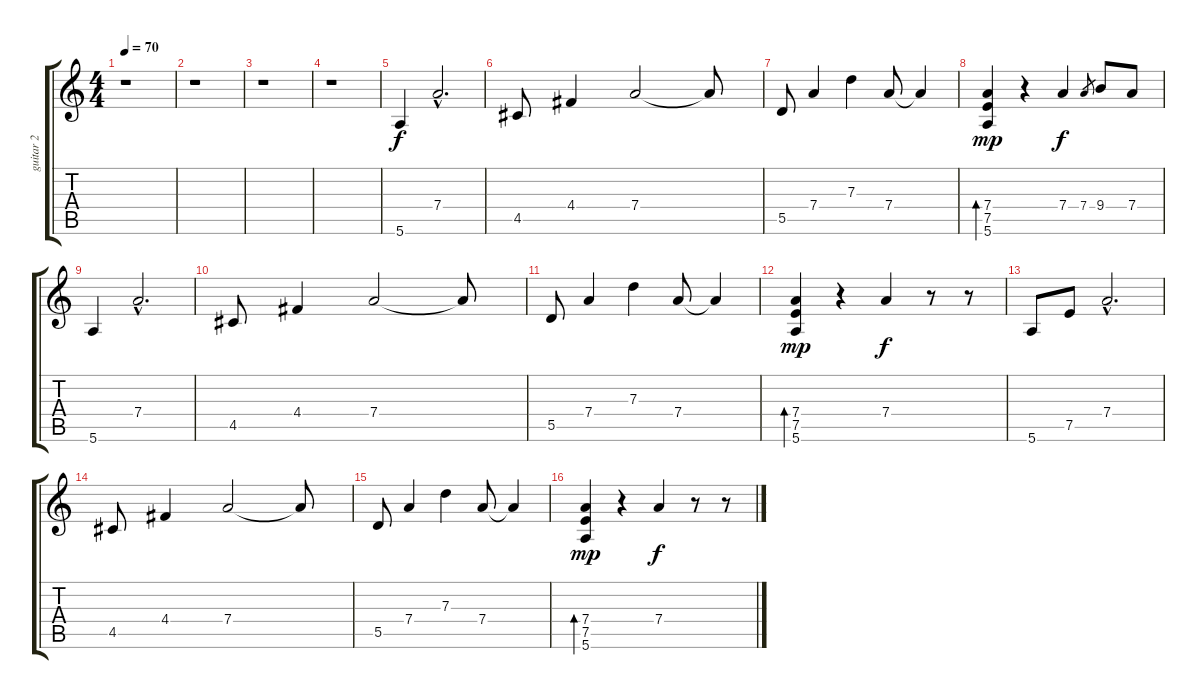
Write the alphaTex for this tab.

\track ("guitar 2" "guitar 2") {instrument electricguitarclean}
\staff {score tabs}
\tuning (E4 B3 G3 D3 A2 E2) {hide}
\ts (4 4)
\tempo 70
\clef g2
\ks c
r.1{dy f instrument electricguitarclean} |
r.1 |
r.1 |
r.1 |
5.6.4 7.4{hac}.2{d} |
4.5.8 4.4.4 7.4.2 7.4{t}.8 |
5.5.8 7.4.4 7.3.4 7.4.8 7.4{t}.4 |
(7.4 7.5 5.6).4{bd 120 dy mp} r.4 7.4.4{dy f} 7.4.8{gr} 9.4.8 7.4.8 |
5.6.4 7.4{hac}.2{d} |
4.5.8 4.4.4 7.4.2 7.4{t}.8 |
5.5.8 7.4.4 7.3.4 7.4.8 7.4{t}.4 |
(7.4 7.5 5.6).4{bd 120 dy mp} r.4 7.4.4{dy f} r.8 r.8 |
5.6.8 7.5.8 7.4{hac}.2{d} |
4.5.8 4.4.4 7.4.2 7.4{t}.8 |
5.5.8 7.4.4 7.3.4 7.4.8 7.4{t}.4 |
(7.4 7.5 5.6).4{bd 120 dy mp} r.4 7.4.4{dy f} r.8 r.8
